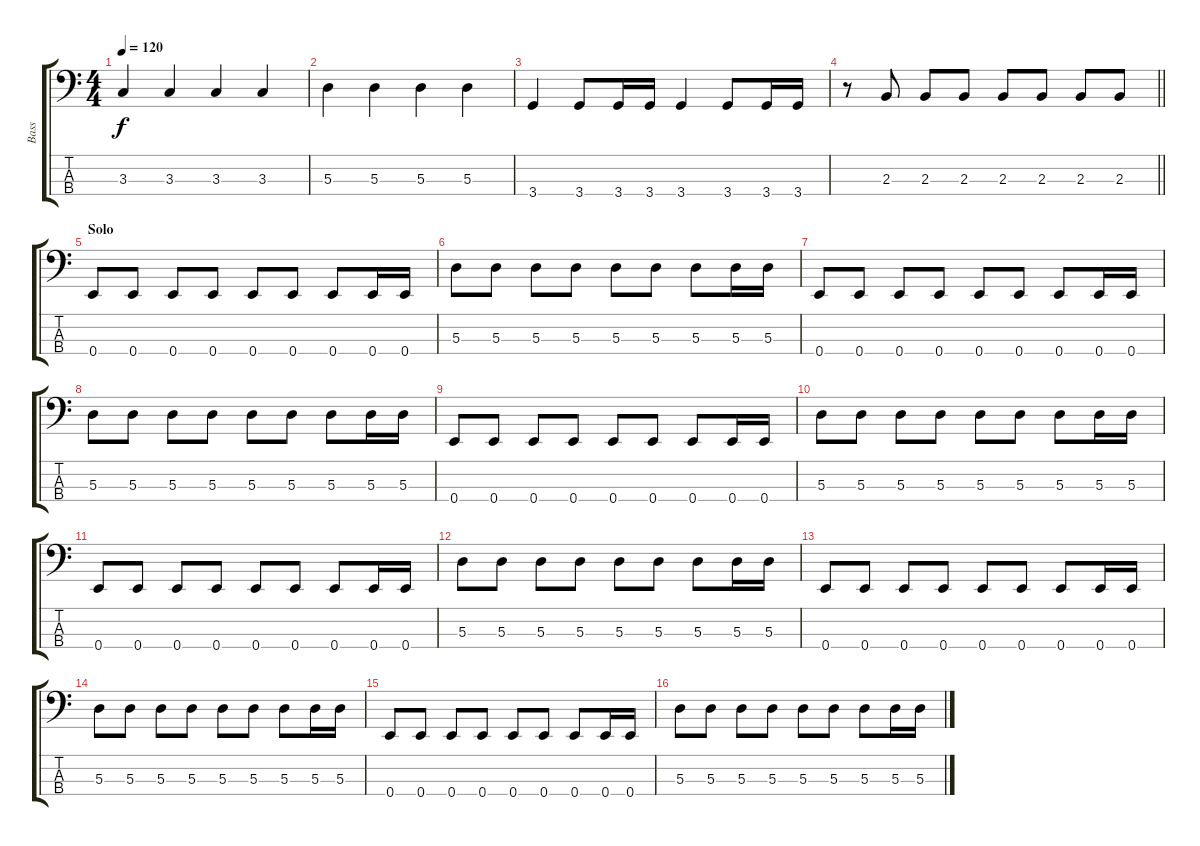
\track ("Bass" "Bass") {instrument electricbasspick}
\staff {score tabs}
\tuning (G2 D2 A1 E1) {hide}
\ts (4 4)
\tempo 120
\clef f4
\ks c
3.3.4{dy f} 3.3.4 3.3.4 3.3.4 |
5.3.4 5.3.4 5.3.4 5.3.4 |
3.4.4 3.4.8 3.4.16 3.4.16 3.4.4 3.4.8 3.4.16 3.4.16 |
\barLineRight lightlight
r.8 2.3.8 2.3.8 2.3.8 2.3.8 2.3.8 2.3.8 2.3.8 |
\section ("" "Solo")
0.4.8 0.4.8 0.4.8 0.4.8 0.4.8 0.4.8 0.4.8 0.4.16 0.4.16 |
5.3.8 5.3.8 5.3.8 5.3.8 5.3.8 5.3.8 5.3.8 5.3.16 5.3.16 |
0.4.8 0.4.8 0.4.8 0.4.8 0.4.8 0.4.8 0.4.8 0.4.16 0.4.16 |
5.3.8 5.3.8 5.3.8 5.3.8 5.3.8 5.3.8 5.3.8 5.3.16 5.3.16 |
0.4.8 0.4.8 0.4.8 0.4.8 0.4.8 0.4.8 0.4.8 0.4.16 0.4.16 |
5.3.8 5.3.8 5.3.8 5.3.8 5.3.8 5.3.8 5.3.8 5.3.16 5.3.16 |
0.4.8 0.4.8 0.4.8 0.4.8 0.4.8 0.4.8 0.4.8 0.4.16 0.4.16 |
5.3.8 5.3.8 5.3.8 5.3.8 5.3.8 5.3.8 5.3.8 5.3.16 5.3.16 |
0.4.8 0.4.8 0.4.8 0.4.8 0.4.8 0.4.8 0.4.8 0.4.16 0.4.16 |
5.3.8 5.3.8 5.3.8 5.3.8 5.3.8 5.3.8 5.3.8 5.3.16 5.3.16 |
0.4.8 0.4.8 0.4.8 0.4.8 0.4.8 0.4.8 0.4.8 0.4.16 0.4.16 |
5.3.8 5.3.8 5.3.8 5.3.8 5.3.8 5.3.8 5.3.8 5.3.16 5.3.16
